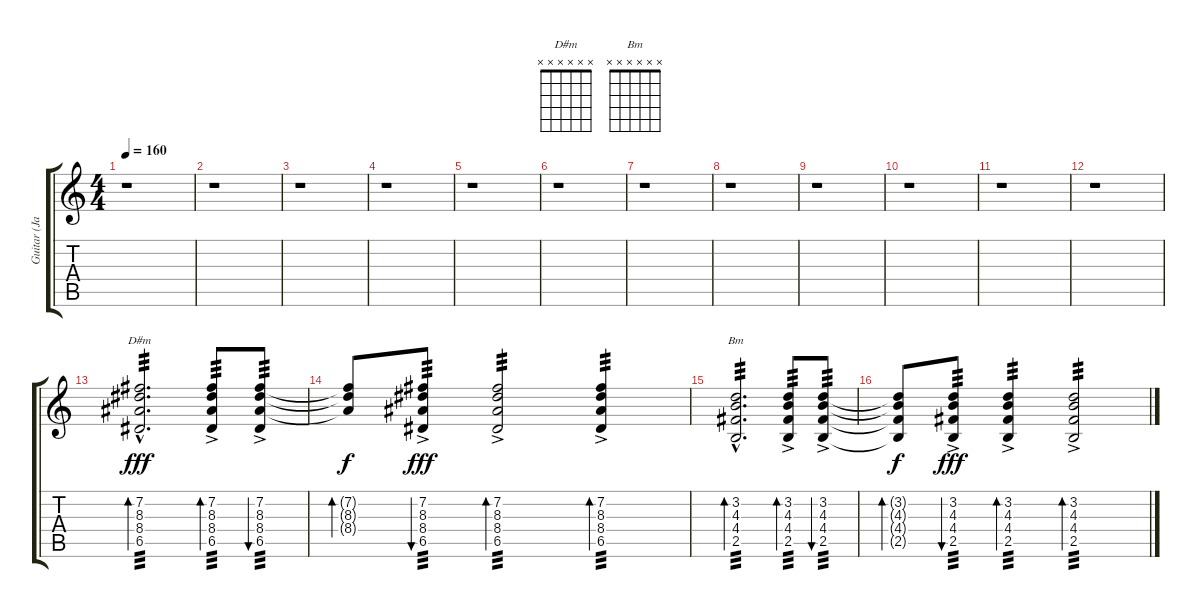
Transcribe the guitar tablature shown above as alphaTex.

\track ("Guitar (Jazz Guitar)" "Guitar (Ja") {instrument electricguitarjazz}
\staff {score tabs}
\tuning (E4 B3 G3 D3 A2 E2) {hide}
\chord ("D#m" x x x x x x)
\chord ("Bm" x x x x x x)
\ts (4 4)
\tempo 160
\clef g2
\ks c
r.1{dy fff instrument electricguitarjazz} |
r.1 |
r.1 |
r.1 |
r.1 |
r.1 |
r.1 |
r.1 |
r.1 |
r.1 |
r.1 |
r.1 |
(7.2{hac} 8.3{hac} 8.4{hac} 6.5{hac}).2{d bd 60 ch "D#m" tp 3 balance 3 instrument electricguitarjazz} (7.2{ac} 8.3{ac} 8.4{ac} 6.5{ac}).8{bd 60 tp 3} (7.2{ac} 8.3{ac} 8.4{ac} 6.5{ac}).8{bu 60 tp 3} |
(7.2{t} 8.3{t} 8.4{t}).8{bd 60 dy f balance 13} (7.2{ac} 8.3{ac} 8.4{ac} 6.5{ac}).8{bu 60 tp 3 dy fff} (7.2{ac} 8.3{ac} 8.4{ac} 6.5{ac}).2{bd 60 tp 3} (7.2{ac} 8.3{ac} 8.4{ac} 6.5{ac}).4{bd 60 tp 3} |
(3.2{hac} 4.3{hac} 4.4{hac} 2.5{hac}).2{d bd 60 ch "Bm" tp 3 balance 3} (3.2{ac} 4.3{ac} 4.4{ac} 2.5{ac}).8{bd 60 tp 3} (3.2{ac} 4.3{ac} 4.4{ac} 2.5{ac}).8{bu 60 tp 3} |
(3.2{t} 4.3{t} 4.4{t} 2.5{t}).8{bd 60 dy f balance 13} (3.2{ac} 4.3{ac} 4.4{ac} 2.5{ac}).8{bu 60 tp 3 dy fff} (3.2{ac} 4.3{ac} 4.4{ac} 2.5{ac}).4{bd 60 tp 3} (3.2{ac} 4.3{ac} 4.4{ac} 2.5{ac}).2{bd 60 tp 3}
